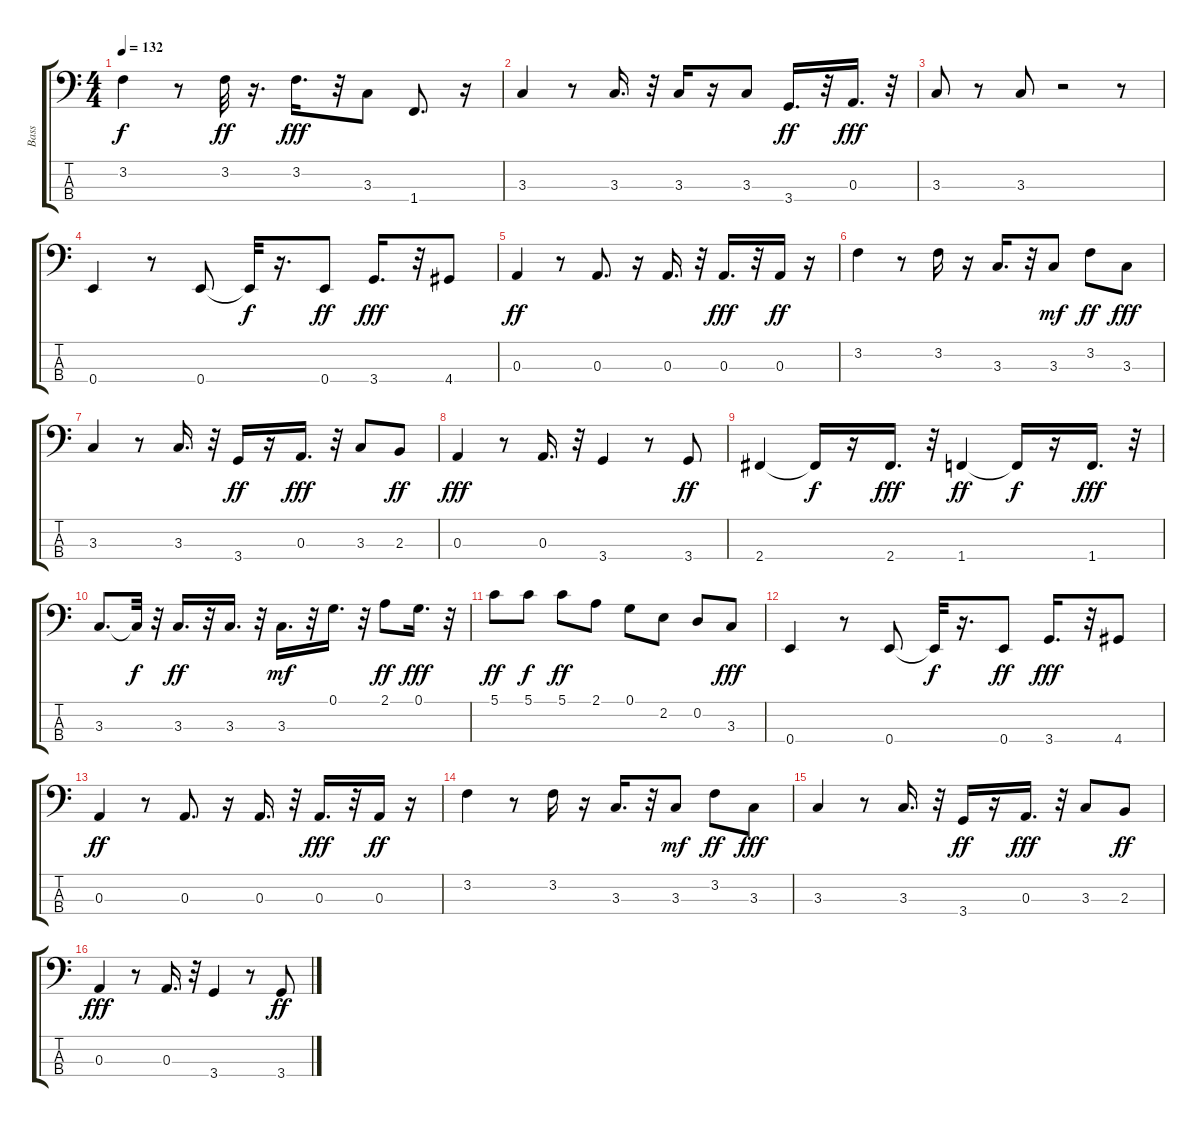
\track ("Bass" "Bass") {instrument synthbass2}
\staff {score tabs}
\tuning (G2 D2 A1 E1) {hide}
\ts (4 4)
\tempo 132
\clef f4
\ks c
3.2{t}.4{dy f} r.8 3.2.32{dy ff} r.16{d} 3.2.16{d dy fff} r.32 3.3.8 1.4.8{d} r.16 |
3.3.4 r.8 3.3.16{d} r.32 3.3.16 r.16 3.3.8 3.4.16{d dy ff} r.32 0.3.16{d dy fff} r.32 |
3.3.8 r.8 3.3.8 r.2 r.8 |
0.4.4 r.8 0.4.8 0.4{t}.32{dy f} r.16{d} 0.4.8{dy ff} 3.4.16{d dy fff} r.32 4.4.8 |
0.3.4{dy ff} r.8 0.3.8{d} r.16 0.3.16{d} r.32 0.3.16{d dy fff} r.32 0.3.16{dy ff} r.16 |
3.2.4 r.8 3.2.16 r.16 3.3.16{d} r.32 3.3.8{dy mf} 3.2.8{dy ff} 3.3.8{dy fff} |
3.3.4 r.8 3.3.16{d} r.32 3.4.16{dy ff} r.16 0.3.16{d dy fff} r.32 3.3.8 2.3.8{dy ff} |
0.3.4{dy fff} r.8 0.3.16{d} r.32 3.4.4 r.8 3.4.8{dy ff} |
2.4.4 2.4{t}.16{dy f} r.16 2.4.16{d dy fff} r.32 1.4.4{dy ff} 1.4{t}.16{dy f} r.16 1.4.16{d dy fff} r.32 |
3.3.8{d} 3.3{t}.32{dy f} r.32 3.3.16{d dy ff} r.32 3.3.16{d} r.32 3.3.16{d dy mf} r.32 0.1.16{d} r.32 2.1.8{dy ff} 0.1.16{d dy fff} r.32 |
5.1.8{dy ff} 5.1.8{dy f} 5.1.8{dy ff} 2.1.8 0.1.8 2.2.8 0.2.8 3.3.8{dy fff} |
0.4.4 r.8 0.4.8 0.4{t}.32{dy f} r.16{d} 0.4.8{dy ff} 3.4.16{d dy fff} r.32 4.4.8 |
0.3.4{dy ff} r.8 0.3.8{d} r.16 0.3.16{d} r.32 0.3.16{d dy fff} r.32 0.3.16{dy ff} r.16 |
3.2.4 r.8 3.2.16 r.16 3.3.16{d} r.32 3.3.8{dy mf} 3.2.8{dy ff} 3.3.8{dy fff} |
3.3.4 r.8 3.3.16{d} r.32 3.4.16{dy ff} r.16 0.3.16{d dy fff} r.32 3.3.8 2.3.8{dy ff} |
0.3.4{dy fff} r.8 0.3.16{d} r.32 3.4.4 r.8 3.4.8{dy ff}
